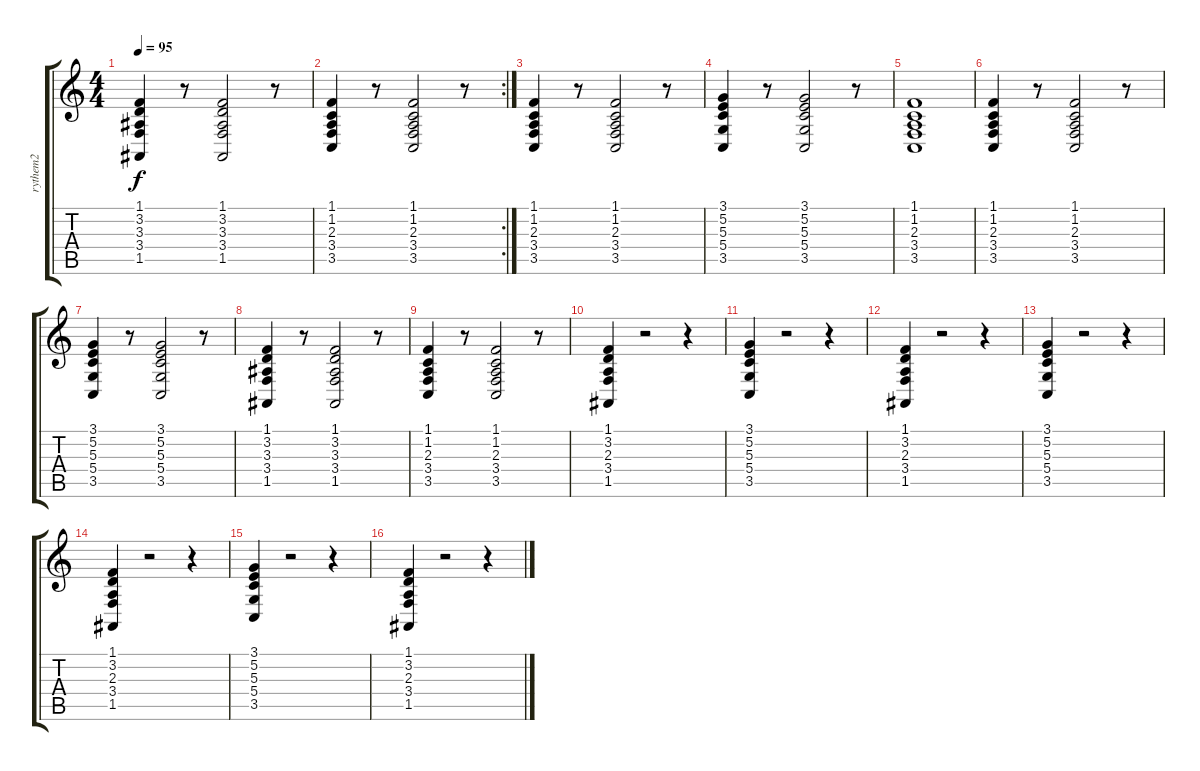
\track ("rythem2" "rythem2") {instrument electricgrandpiano}
\staff {score tabs}
\tuning (E4 B3 G3 D3 A2 E2) {hide}
\ts (4 4)
\tempo 95
\clef g2
\ks c
(1.1 3.2 3.3 3.4 1.5).4{dy f} r.8 (1.1 3.2 3.3 3.4 1.5).2 r.8 |
\rc 2
(1.1 1.2 2.3 3.4 3.5).4 r.8 (1.1 1.2 2.3 3.4 3.5).2 r.8 |
(1.1 1.2 2.3 3.4 3.5).4 r.8 (1.1 1.2 2.3 3.4 3.5).2 r.8 |
(3.1 5.2 5.3 5.4 3.5).4 r.8 (3.1 5.2 5.3 5.4 3.5).2 r.8 |
(1.1 1.2 2.3 3.4 3.5).1 |
(1.1 1.2 2.3 3.4 3.5).4 r.8 (1.1 1.2 2.3 3.4 3.5).2 r.8 |
(3.1 5.2 5.3 5.4 3.5).4 r.8 (3.1 5.2 5.3 5.4 3.5).2 r.8 |
(1.1 3.2 3.3 3.4 1.5).4 r.8 (1.1 3.2 3.3 3.4 1.5).2 r.8 |
(1.1 1.2 2.3 3.4 3.5).4 r.8 (1.1 1.2 2.3 3.4 3.5).2 r.8 |
(1.1 3.2 2.3 3.4 1.5).4 r.2 r.4 |
(3.1 5.2 5.3 5.4 3.5).4 r.2 r.4 |
(1.1 3.2 2.3 3.4 1.5).4 r.2 r.4 |
(3.1 5.2 5.3 5.4 3.5).4 r.2 r.4 |
(1.1 3.2 2.3 3.4 1.5).4 r.2 r.4 |
(3.1 5.2 5.3 5.4 3.5).4 r.2 r.4 |
(1.1 3.2 2.3 3.4 1.5).4 r.2 r.4
